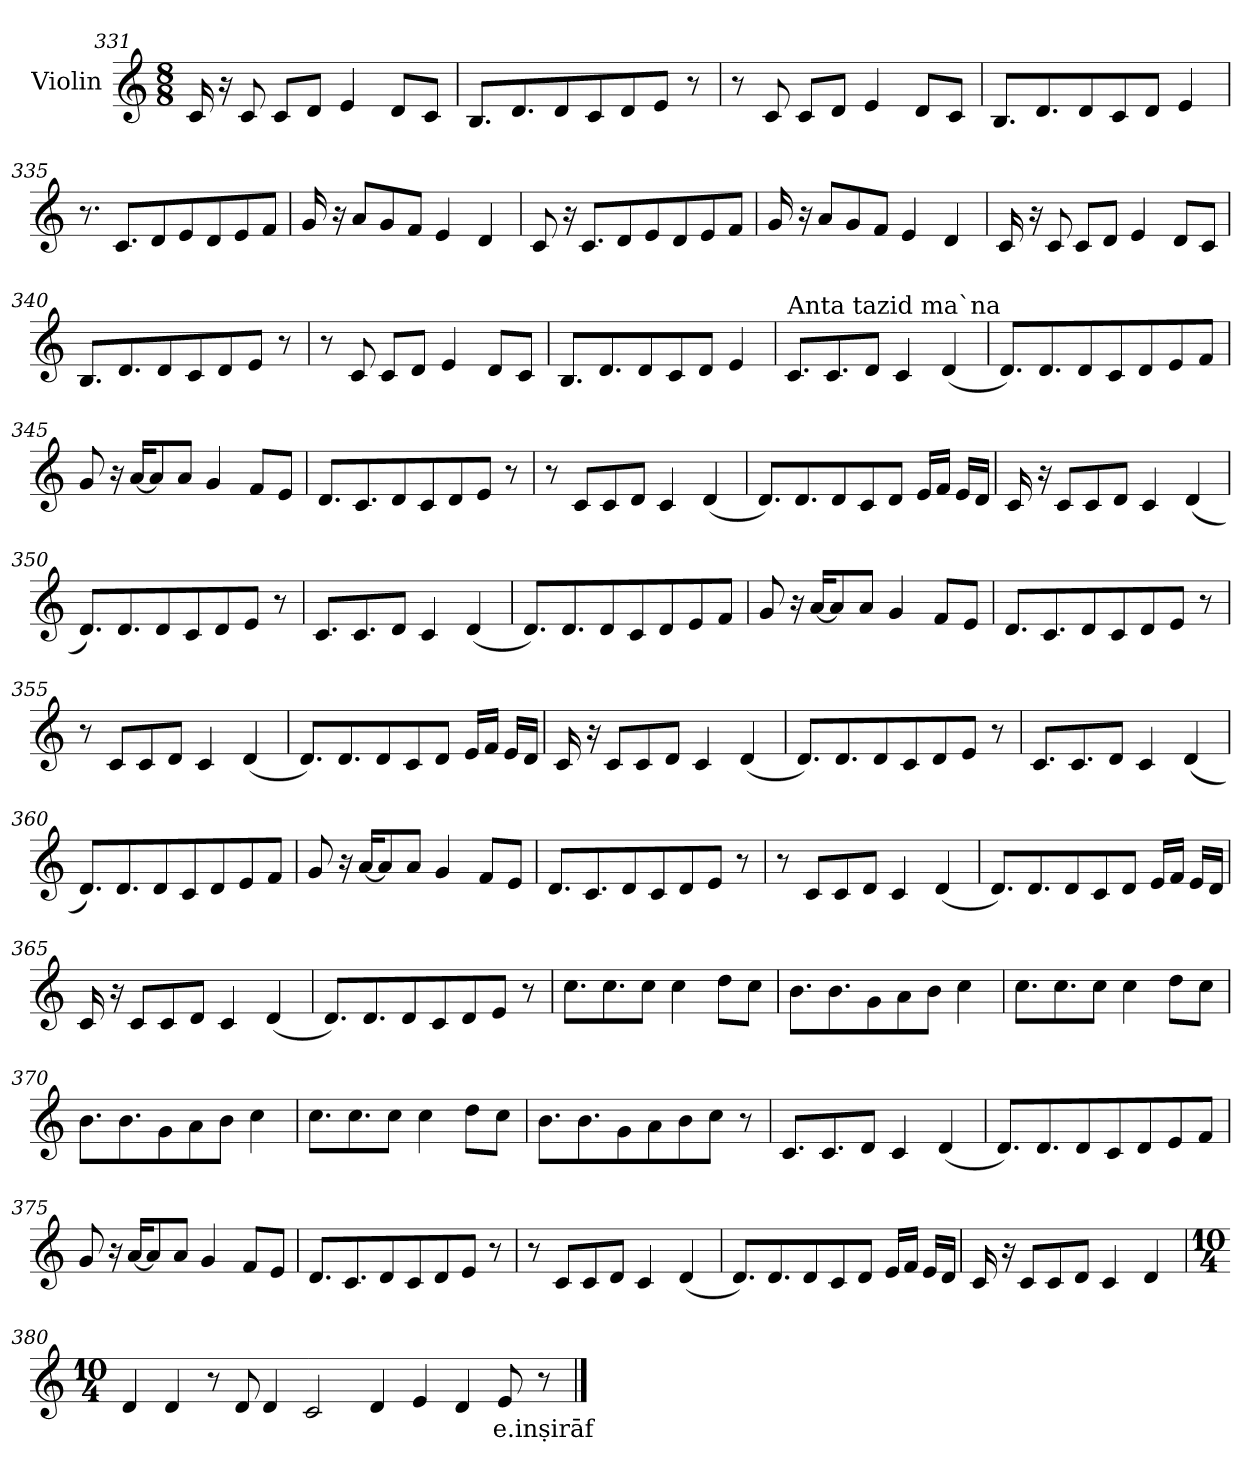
**kern	**text
*part1	*part1
*staff1	*staff1
*I"Violin	*
*clefG2	*
*k[]	*
*M8/8	*
=331	=331
16c/	.
16r	.
8c/	.
8c/L	.
8d/J	.
4e/	.
8d/L	.
8c/J	.
!!LO:LB:g=z
=332	=332
8.B/L	.
8.d/	.
8d/	.
8c/	.
8d/	.
8e/J	.
8r	.
=333	=333
8r	.
8c/	.
8c/L	.
8d/J	.
4e/	.
8d/L	.
8c/J	.
=334	=334
8.B/L	.
8.d/	.
8d/	.
8c/	.
8d/J	.
4e/	.
=335	=335
8.r	.
8.c/L	.
8d/	.
8e/	.
8d/	.
8e/	.
8f/J	.
!!LO:LB:g=z
=336	=336
16g/	.
16r	.
8a/L	.
8g/	.
8f/J	.
4e/	.
4d/	.
=337	=337
8c/	.
16r	.
8.c/L	.
8d/	.
8e/	.
8d/	.
8e/	.
8f/J	.
=338	=338
16g/	.
16r	.
8a/L	.
8g/	.
8f/J	.
4e/	.
4d/	.
=339	=339
16c/	.
16r	.
8c/	.
8c/L	.
8d/J	.
4e/	.
8d/L	.
8c/J	.
!!LO:LB:g=z
=340	=340
8.B/L	.
8.d/	.
8d/	.
8c/	.
8d/	.
8e/J	.
8r	.
=341	=341
8r	.
8c/	.
8c/L	.
8d/J	.
4e/	.
8d/L	.
8c/J	.
=342	=342
8.B/L	.
8.d/	.
8d/	.
8c/	.
8d/J	.
4e/	.
=343	=343
!LO:TX:a:t=Anta tazid ma`na	!
8.c/L	.
8.c/	.
8d/J	.
4c/	.
(<4d/	.
!!LO:LB:g=z
=344	=344
8.d/L)	.
8.d/	.
8d/	.
8c/	.
8d/	.
8e/	.
8f/J	.
=345	=345
8g/	.
16r	.
[16a/KL	.
8a/]	.
8a/J	.
4g/	.
8f/L	.
8e/J	.
=346	=346
8.d/L	.
8.c/	.
8d/	.
8c/	.
8d/	.
8e/J	.
8r	.
=347	=347
8r	.
8c/L	.
8c/	.
8d/J	.
4c/	.
(<4d/	.
!!LO:LB:g=z
=348	=348
8.d/L)	.
8.d/	.
8d/	.
8c/	.
8d/J	.
16e/LL	.
16f/JJ	.
16e/LL	.
16d/JJ	.
=349	=349
16c/	.
16r	.
8c/L	.
8c/	.
8d/J	.
4c/	.
(<4d/	.
=350	=350
8.d/L)	.
8.d/	.
8d/	.
8c/	.
8d/	.
8e/J	.
8r	.
=351	=351
8.c/L	.
8.c/	.
8d/J	.
4c/	.
(<4d/	.
!!LO:LB:g=z
=352	=352
8.d/L)	.
8.d/	.
8d/	.
8c/	.
8d/	.
8e/	.
8f/J	.
=353	=353
8g/	.
16r	.
[16a/KL	.
8a/]	.
8a/J	.
4g/	.
8f/L	.
8e/J	.
=354	=354
8.d/L	.
8.c/	.
8d/	.
8c/	.
8d/	.
8e/J	.
8r	.
=355	=355
8r	.
8c/L	.
8c/	.
8d/J	.
4c/	.
(<4d/	.
!!LO:LB:g=z
=356	=356
8.d/L)	.
8.d/	.
8d/	.
8c/	.
8d/J	.
16e/LL	.
16f/JJ	.
16e/LL	.
16d/JJ	.
=357	=357
16c/	.
16r	.
8c/L	.
8c/	.
8d/J	.
4c/	.
(<4d/	.
=358	=358
8.d/L)	.
8.d/	.
8d/	.
8c/	.
8d/	.
8e/J	.
8r	.
=359	=359
8.c/L	.
8.c/	.
8d/J	.
4c/	.
(<4d/	.
!!LO:PB:g=z
=360	=360
8.d/L)	.
8.d/	.
8d/	.
8c/	.
8d/	.
8e/	.
8f/J	.
=361	=361
8g/	.
16r	.
[16a/KL	.
8a/]	.
8a/J	.
4g/	.
8f/L	.
8e/J	.
=362	=362
8.d/L	.
8.c/	.
8d/	.
8c/	.
8d/	.
8e/J	.
8r	.
=363	=363
8r	.
8c/L	.
8c/	.
8d/J	.
4c/	.
(<4d/	.
!!LO:LB:g=z
=364	=364
8.d/L)	.
8.d/	.
8d/	.
8c/	.
8d/J	.
16e/LL	.
16f/JJ	.
16e/LL	.
16d/JJ	.
=365	=365
16c/	.
16r	.
8c/L	.
8c/	.
8d/J	.
4c/	.
(<4d/	.
=366	=366
8.d/L)	.
8.d/	.
8d/	.
8c/	.
8d/	.
8e/J	.
8r	.
=367	=367
8.cc\L	.
8.cc\	.
8cc\J	.
4cc\	.
8dd\L	.
8cc\J	.
!!LO:LB:g=z
=368	=368
8.b\L	.
8.b\	.
8g\	.
8a\	.
8b\J	.
4cc\	.
=369	=369
8.cc\L	.
8.cc\	.
8cc\J	.
4cc\	.
8dd\L	.
8cc\J	.
=370	=370
8.b\L	.
8.b\	.
8g\	.
8a\	.
8b\J	.
4cc\	.
=371	=371
8.cc\L	.
8.cc\	.
8cc\J	.
4cc\	.
8dd\L	.
8cc\J	.
=372	=372
8.b\L	.
8.b\	.
8g\	.
8a\	.
8b\	.
8cc\J	.
8r	.
!!LO:LB:g=z
=373	=373
8.c/L	.
8.c/	.
8d/J	.
4c/	.
(<4d/	.
=374	=374
8.d/L)	.
8.d/	.
8d/	.
8c/	.
8d/	.
8e/	.
8f/J	.
=375	=375
8g/	.
16r	.
[16a/KL	.
8a/]	.
8a/J	.
4g/	.
8f/L	.
8e/J	.
=376	=376
8.d/L	.
8.c/	.
8d/	.
8c/	.
8d/	.
8e/J	.
8r	.
!!LO:LB:g=z
=377	=377
8r	.
8c/L	.
8c/	.
8d/J	.
4c/	.
(<4d/	.
=378	=378
8.d/L)	.
8.d/	.
8d/	.
8c/	.
8d/J	.
16e/LL	.
16f/JJ	.
16e/LL	.
16d/JJ	.
=379	=379
16c/	.
16r	.
8c/L	.
8c/	.
8d/J	.
4c/	.
4d/	.
!!LO:LB:g=z
=380	=380
*M10/4	*
4d/	.
4d/	.
8r	.
8d/	.
4d/	.
2c/	.
4d/	.
4e/	.
4d/	.
!	!LO:LY:b
8e/	e.inṣirāf
8r	.
==	==
*-	*-
